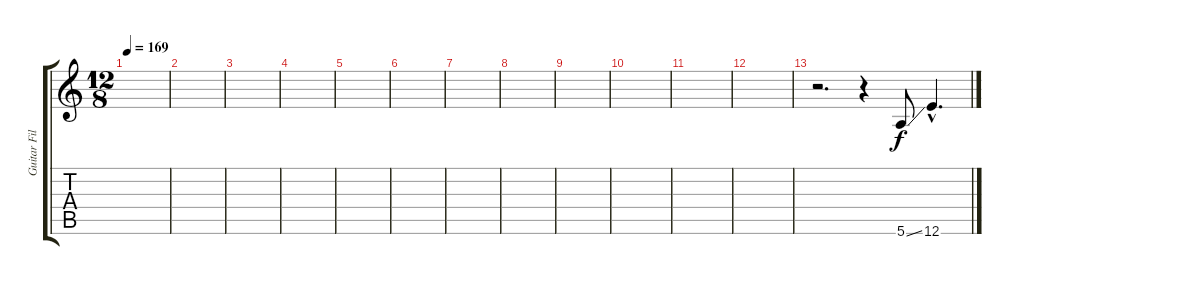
\track ("Guitar Fills 2" "Guitar Fil") {instrument distortionguitar}
\staff {score tabs}
\tuning (E4 B3 G3 D3 A2 E2) {hide}
\ts (12 8)
\tempo 169
\clef g2
\ks c
|
|
|
|
|
|
|
|
|
|
|
|
r.2{d} r.4 5.6{ss}.8 12.6{hac}.4{d}
